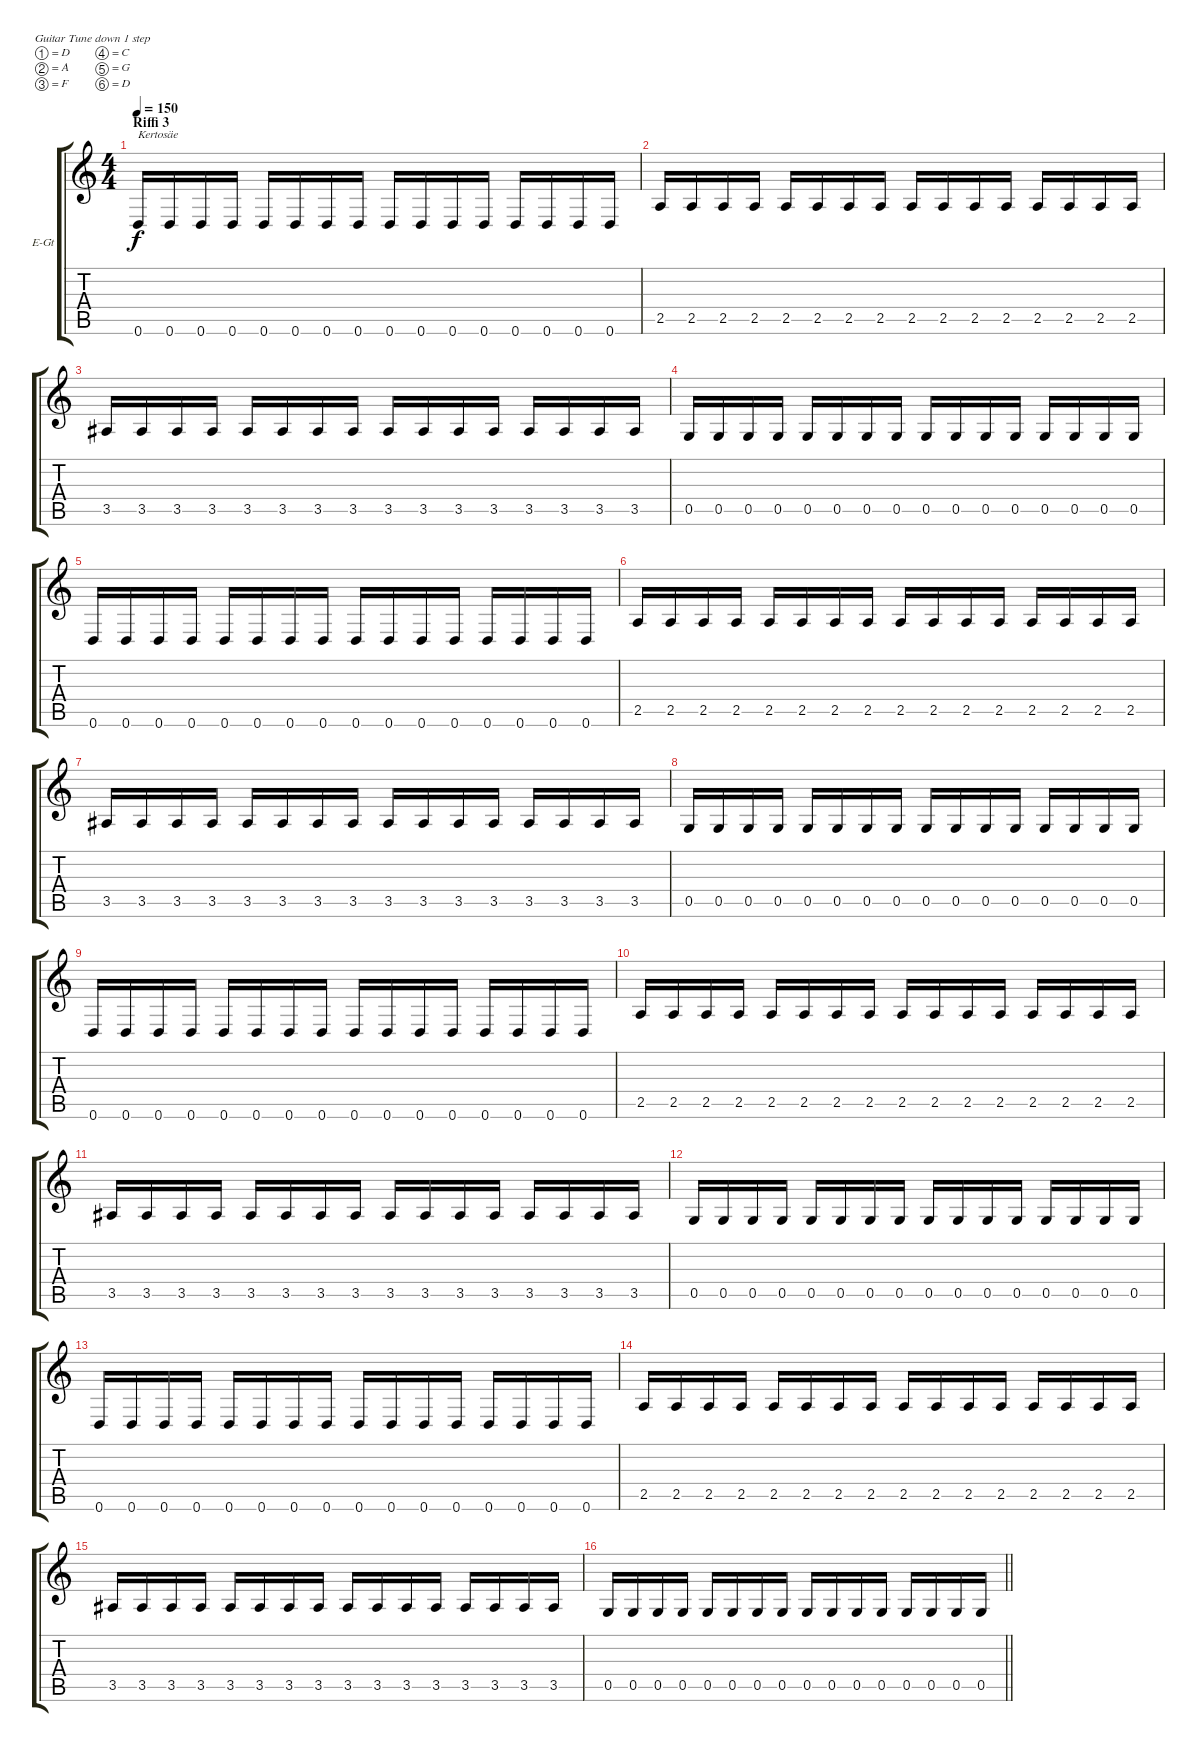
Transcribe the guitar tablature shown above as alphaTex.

\bracketExtendMode groupsimilarinstruments
\firstSystemTrackNameOrientation horizontal
\otherSystemsTrackNameOrientation horizontal
\track ("Kitara 2" "E-Gt") {instrument distortionguitar}
\staff {score tabs}
\tuning (D4 A3 F3 C3 G2 D2)
\ts (4 4)
\section ("" "Riffi 3")
\tempo 150
\clef g2
\ks c
0.6.16{txt "Kertosäe" dy f} 0.6.16 0.6.16 0.6.16 0.6.16 0.6.16 0.6.16 0.6.16 0.6.16 0.6.16 0.6.16 0.6.16 0.6.16 0.6.16 0.6.16 0.6.16 |
2.5.16 2.5.16 2.5.16 2.5.16 2.5.16 2.5.16 2.5.16 2.5.16 2.5.16 2.5.16 2.5.16 2.5.16 2.5.16 2.5.16 2.5.16 2.5.16 |
3.5.16 3.5.16 3.5.16 3.5.16 3.5.16 3.5.16 3.5.16 3.5.16 3.5.16 3.5.16 3.5.16 3.5.16 3.5.16 3.5.16 3.5.16 3.5.16 |
0.5.16 0.5.16 0.5.16 0.5.16 0.5.16 0.5.16 0.5.16 0.5.16 0.5.16 0.5.16 0.5.16 0.5.16 0.5.16 0.5.16 0.5.16 0.5.16 |
0.6.16 0.6.16 0.6.16 0.6.16 0.6.16 0.6.16 0.6.16 0.6.16 0.6.16 0.6.16 0.6.16 0.6.16 0.6.16 0.6.16 0.6.16 0.6.16 |
2.5.16 2.5.16 2.5.16 2.5.16 2.5.16 2.5.16 2.5.16 2.5.16 2.5.16 2.5.16 2.5.16 2.5.16 2.5.16 2.5.16 2.5.16 2.5.16 |
3.5.16 3.5.16 3.5.16 3.5.16 3.5.16 3.5.16 3.5.16 3.5.16 3.5.16 3.5.16 3.5.16 3.5.16 3.5.16 3.5.16 3.5.16 3.5.16 |
0.5.16 0.5.16 0.5.16 0.5.16 0.5.16 0.5.16 0.5.16 0.5.16 0.5.16 0.5.16 0.5.16 0.5.16 0.5.16 0.5.16 0.5.16 0.5.16 |
0.6.16 0.6.16 0.6.16 0.6.16 0.6.16 0.6.16 0.6.16 0.6.16 0.6.16 0.6.16 0.6.16 0.6.16 0.6.16 0.6.16 0.6.16 0.6.16 |
2.5.16 2.5.16 2.5.16 2.5.16 2.5.16 2.5.16 2.5.16 2.5.16 2.5.16 2.5.16 2.5.16 2.5.16 2.5.16 2.5.16 2.5.16 2.5.16 |
3.5.16 3.5.16 3.5.16 3.5.16 3.5.16 3.5.16 3.5.16 3.5.16 3.5.16 3.5.16 3.5.16 3.5.16 3.5.16 3.5.16 3.5.16 3.5.16 |
0.5.16 0.5.16 0.5.16 0.5.16 0.5.16 0.5.16 0.5.16 0.5.16 0.5.16 0.5.16 0.5.16 0.5.16 0.5.16 0.5.16 0.5.16 0.5.16 |
0.6.16 0.6.16 0.6.16 0.6.16 0.6.16 0.6.16 0.6.16 0.6.16 0.6.16 0.6.16 0.6.16 0.6.16 0.6.16 0.6.16 0.6.16 0.6.16 |
2.5.16 2.5.16 2.5.16 2.5.16 2.5.16 2.5.16 2.5.16 2.5.16 2.5.16 2.5.16 2.5.16 2.5.16 2.5.16 2.5.16 2.5.16 2.5.16 |
3.5.16 3.5.16 3.5.16 3.5.16 3.5.16 3.5.16 3.5.16 3.5.16 3.5.16 3.5.16 3.5.16 3.5.16 3.5.16 3.5.16 3.5.16 3.5.16 |
\barLineRight lightlight
0.5.16 0.5.16 0.5.16 0.5.16 0.5.16 0.5.16 0.5.16 0.5.16 0.5.16 0.5.16 0.5.16 0.5.16 0.5.16 0.5.16 0.5.16 0.5.16
